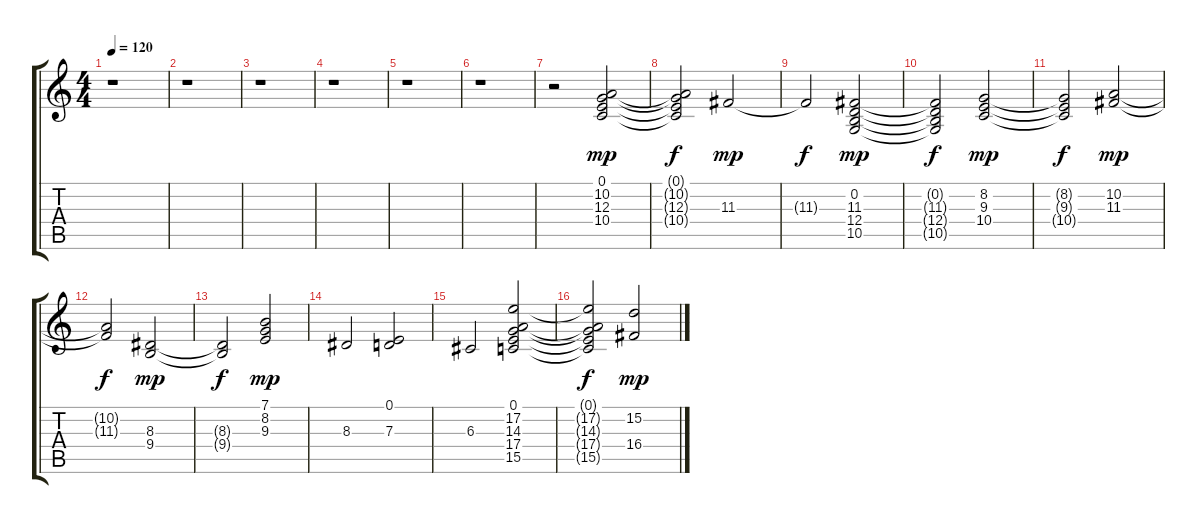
\track "" {instrument stringensemble1}
\staff {score tabs}
\tuning (E4 B3 G3 D3 A2 E2) {hide}
\ts (4 4)
\tempo 120
\clef g2
\ks c
r.1{dy f} |
r.1 |
r.1 |
r.1 |
r.1 |
r.1 |
r.2 (0.1 10.2 12.3 10.4).2{dy mp} |
(0.1{t} 10.2{t} 12.3{t} 10.4{t}).2{dy f} 11.3.2{dy mp} |
11.3{t}.2{dy f} (0.2 11.3 12.4 10.5).2{dy mp} |
(0.2{t} 11.3{t} 12.4{t} 10.5{t}).2{dy f} (8.2 9.3 10.4).2{dy mp} |
(8.2{t} 9.3{t} 10.4{t}).2{dy f} (10.2 11.3).2{dy mp} |
(10.2{t} 11.3{t}).2{dy f} (8.3 9.4).2{dy mp} |
(8.3{t} 9.4{t}).2{dy f} (7.1 8.2 9.3).2{dy mp} |
8.3.2 (0.1 7.3).2 |
6.3.2 (0.1 17.2 14.3 17.4 15.5).2 |
(0.1{t} 17.2{t} 14.3{t} 17.4{t} 15.5{t}).2{dy f} (15.2 16.4).2{dy mp}
